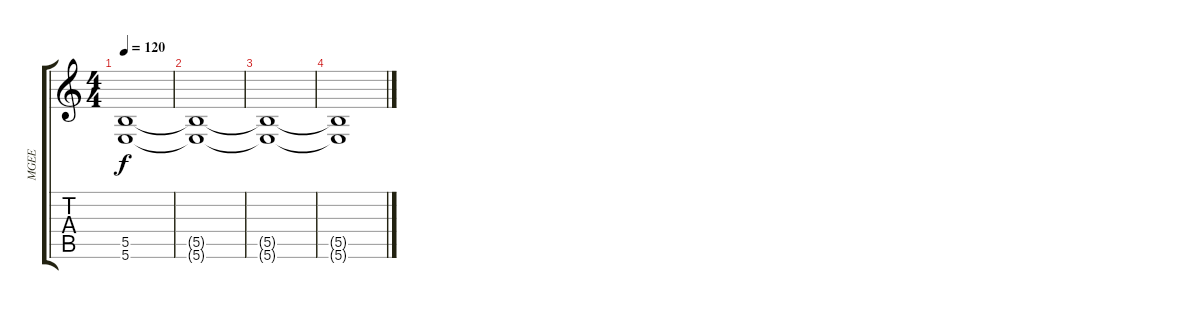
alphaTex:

\track ("MGEE" "MGEE") {instrument distortionguitar}
\staff {score tabs}
\tuning (Db4 Ab3 E3 B2 Gb2 B1) {hide}
\ts (4 4)
\tempo 120
\clef g2
\ks c
(5.5{t} 5.6{t}).1{dy f} |
(5.5{t} 5.6{t}).1 |
(5.5{t} 5.6{t}).1 |
(5.5{t} 5.6{t}).1
